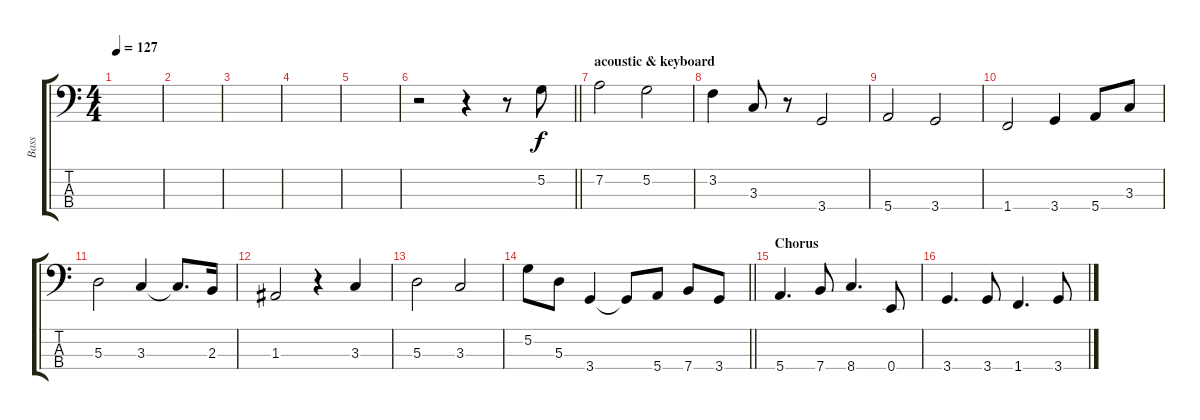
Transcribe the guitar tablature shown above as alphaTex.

\track ("Bass" "Bass") {instrument electricbasspick}
\staff {score tabs}
\tuning (G2 D2 A1 E1) {hide}
\ts (4 4)
\tempo 127
\clef f4
\ks c
|
|
|
|
|
\barLineRight lightlight
r.2 r.4 r.8 5.2.8 |
\section ("" "acoustic & keyboard")
7.2.2 5.2.2 |
3.2.4 3.3.8 r.8 3.4.2 |
5.4.2 3.4.2 |
1.4.2 3.4.4 5.4.8 3.3.8 |
5.3.2 3.3.4 3.3{t}.8{d} 2.3.16 |
1.3.2 r.4 3.3.4 |
5.3.2 3.3.2 |
\barLineRight lightlight
5.2.8 5.3.8 3.4.4 3.4{t}.8 5.4.8 7.4.8 3.4.8 |
\section ("" "Chorus")
5.4.4{d} 7.4.8 8.4.4{d} 0.4.8 |
3.4.4{d} 3.4.8 1.4.4{d} 3.4.8
